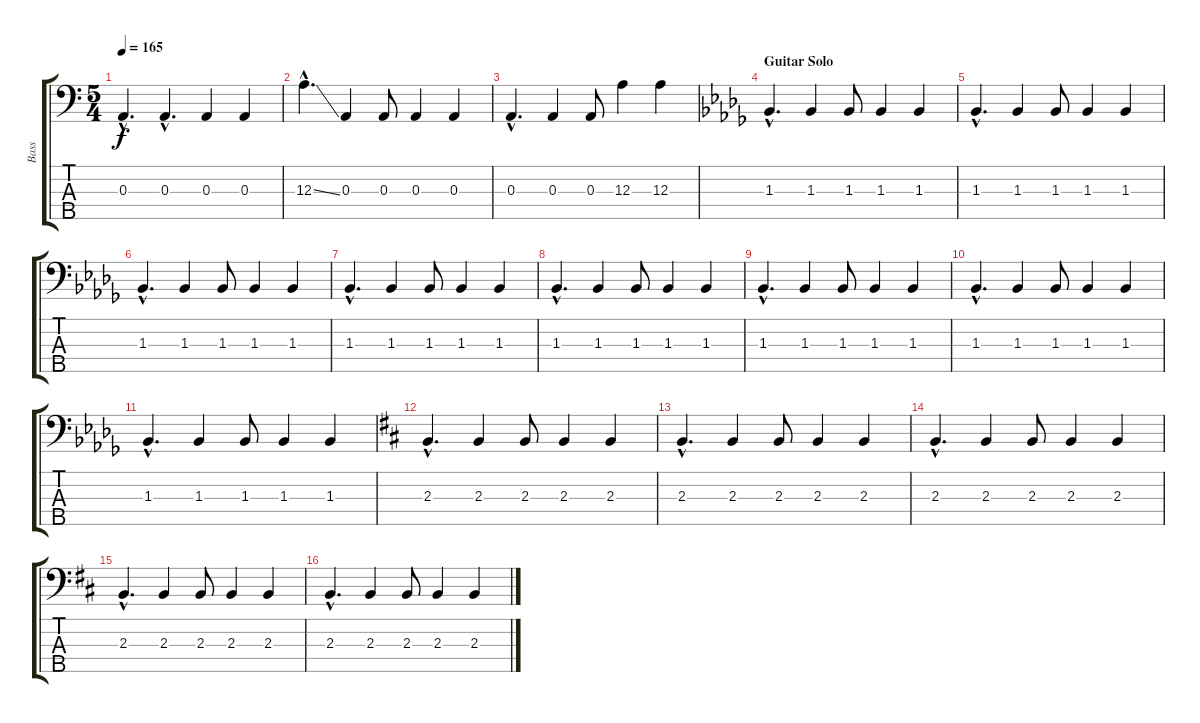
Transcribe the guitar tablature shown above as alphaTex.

\track ("Bass" "Bass") {instrument electricbassfinger}
\staff {score tabs}
\tuning (G2 D2 A1 E1 B0) {hide}
\ts (5 4)
\tempo 165
\clef f4
\ks c
0.3{hac}.4{d dy f} 0.3{hac}.4{d} 0.3.4 0.3.4 |
12.3{ss hac}.4{d} 0.3.4 0.3.8 0.3.4 0.3.4 |
0.3{hac}.4{d} 0.3.4 0.3.8 12.3.4 12.3.4 |
\section ("" "Guitar Solo")
\ks db
1.3{hac}.4{d} 1.3.4 1.3.8 1.3.4 1.3.4 |
1.3{hac}.4{d} 1.3.4 1.3.8 1.3.4 1.3.4 |
1.3{hac}.4{d} 1.3.4 1.3.8 1.3.4 1.3.4 |
1.3{hac}.4{d} 1.3.4 1.3.8 1.3.4 1.3.4 |
1.3{hac}.4{d} 1.3.4 1.3.8 1.3.4 1.3.4 |
1.3{hac}.4{d} 1.3.4 1.3.8 1.3.4 1.3.4 |
1.3{hac}.4{d} 1.3.4 1.3.8 1.3.4 1.3.4 |
1.3{hac}.4{d} 1.3.4 1.3.8 1.3.4 1.3.4 |
\ks d
2.3{hac}.4{d} 2.3.4 2.3.8 2.3.4 2.3.4 |
2.3{hac}.4{d} 2.3.4 2.3.8 2.3.4 2.3.4 |
2.3{hac}.4{d} 2.3.4 2.3.8 2.3.4 2.3.4 |
2.3{hac}.4{d} 2.3.4 2.3.8 2.3.4 2.3.4 |
2.3{hac}.4{d} 2.3.4 2.3.8 2.3.4 2.3.4
